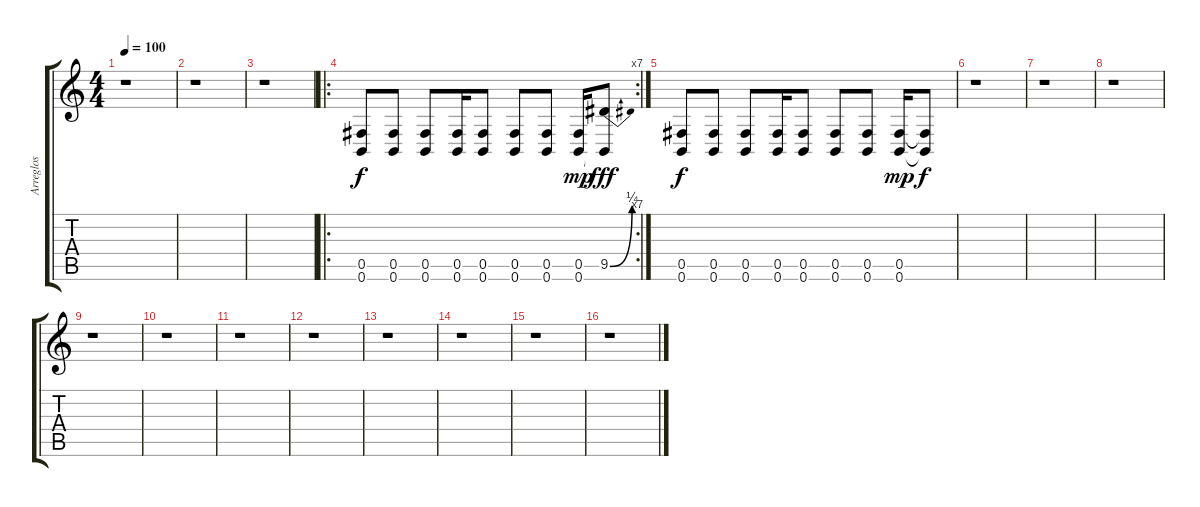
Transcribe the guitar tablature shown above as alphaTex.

\track ("Arreglos" "Arreglos") {instrument distortionguitar}
\staff {score tabs}
\tuning (Db4 Ab3 E3 B2 Gb2 B1) {hide}
\ts (4 4)
\tempo 100
\clef g2
\ks c
r.1{dy f} |
r.1 |
r.1 |
\ro
\rc 7
(0.5 0.6).8 (0.5 0.6).8 (0.5 0.6).8 (0.5 0.6).16 (0.5 0.6).8 (0.5 0.6).8 (0.5 0.6).8 (0.5 0.6).16{dy mp} (9.5{be (bend 0 0 60 1)} 0.6{t}).8{dy fff} |
(0.5 0.6).8{dy f} (0.5 0.6).8 (0.5 0.6).8 (0.5 0.6).16 (0.5 0.6).8 (0.5 0.6).8 (0.5 0.6).8 (0.5 0.6).16{dy mp} (0.5{t} 0.6{t}).8{dy f} |
r.1 |
r.1 |
r.1 |
r.1 |
r.1 |
r.1 |
r.1 |
r.1 |
r.1 |
r.1 |
r.1
